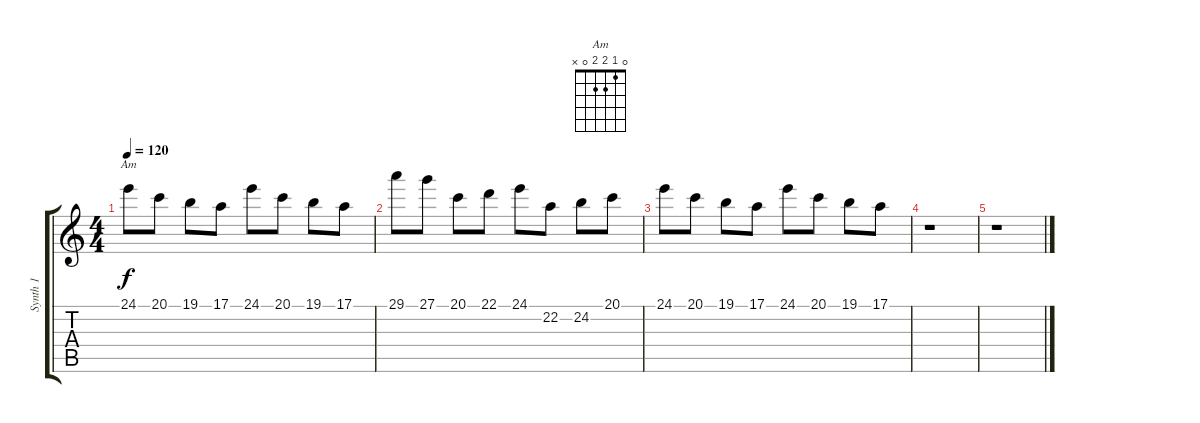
\track ("Synth 1" "Synth 1") {instrument honkytonkpiano}
\staff {score tabs}
\tuning (E4 B3 G3 D3 A2 E2) {hide}
\chord ("Am" 0 1 2 2 0 x)
\ts (4 4)
\tempo 120
\clef g2
\ks c
24.1.8{ch "Am" dy f} 20.1.8 19.1.8 17.1.8 24.1.8 20.1.8 19.1.8 17.1.8 |
29.1.8 27.1.8 20.1.8 22.1.8 24.1.8 22.2.8 24.2.8 20.1.8 |
24.1.8 20.1.8 19.1.8 17.1.8 24.1.8 20.1.8 19.1.8 17.1.8 |
r.1 |
r.1
